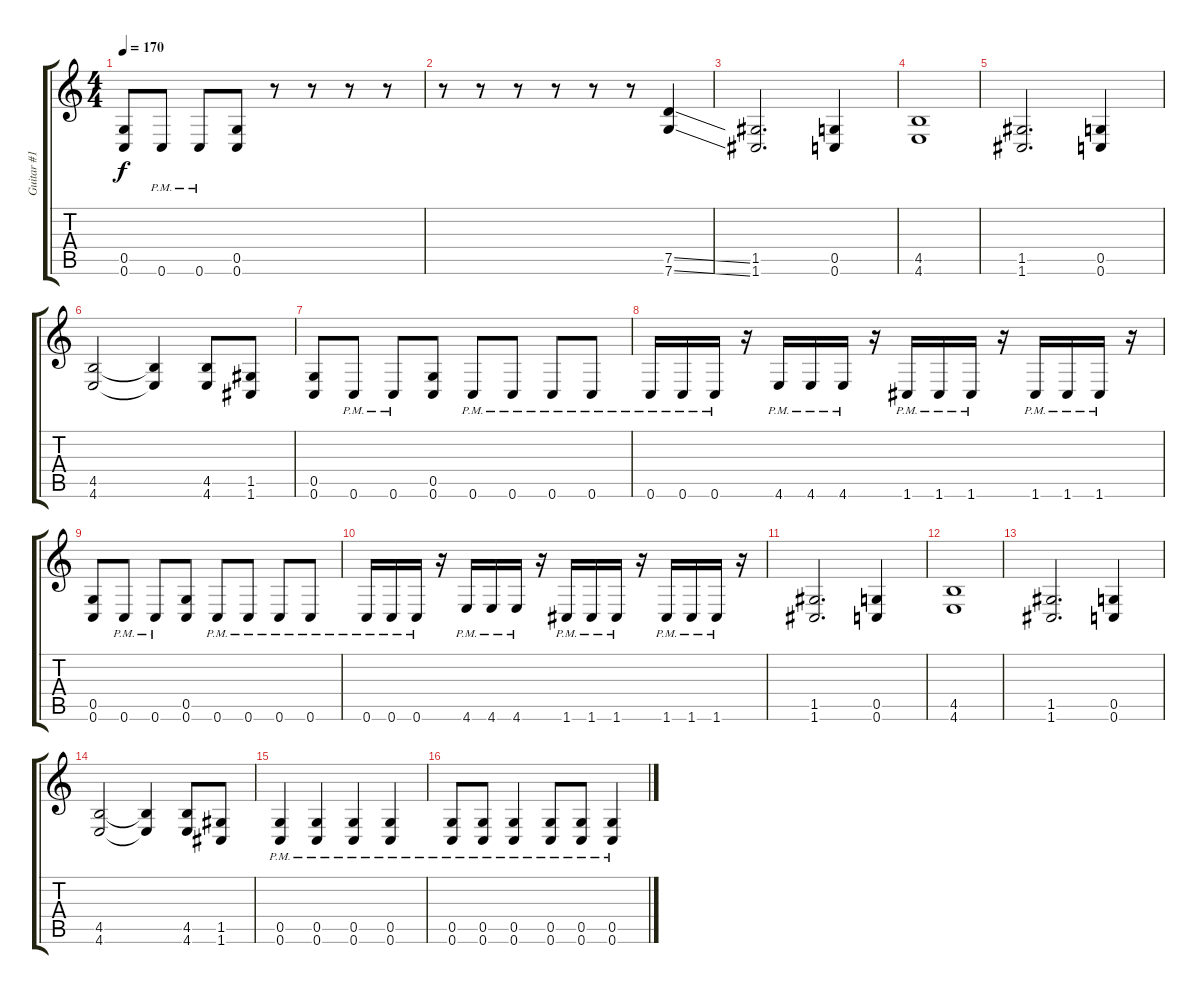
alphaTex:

\track ("Guitar #1 [Rob McCarthy]" "Guitar #1 ") {instrument distortionguitar}
\staff {score tabs}
\tuning (D4 A3 F3 C3 G2 C2) {hide}
\ts (4 4)
\tempo 170
\clef g2
\ks c
(0.5 0.6).8{dy f} 0.6{pm}.8 0.6{pm}.8 (0.5 0.6).8 r.8 r.8 r.8 r.8 |
r.8 r.8 r.8 r.8 r.8 r.8 (7.5{ss} 7.6{ss}).4 |
(1.5 1.6).2{d} (0.5 0.6).4 |
(4.5 4.6).1 |
(1.5 1.6).2{d} (0.5 0.6).4 |
(4.5 4.6).2 (4.5{t} 4.6{t}).4 (4.5 4.6).8 (1.5 1.6).8 |
(0.5 0.6).8 0.6{pm}.8 0.6{pm}.8 (0.5 0.6).8 0.6{pm}.8 0.6{pm}.8 0.6{pm}.8 0.6{pm}.8 |
0.6{pm}.16 0.6{pm}.16 0.6{pm}.16 r.16 4.6{pm}.16 4.6{pm}.16 4.6{pm}.16 r.16 1.6{pm}.16 1.6{pm}.16 1.6{pm}.16 r.16 1.6{pm}.16 1.6{pm}.16 1.6{pm}.16 r.16 |
(0.5 0.6).8 0.6{pm}.8 0.6{pm}.8 (0.5 0.6).8 0.6{pm}.8 0.6{pm}.8 0.6{pm}.8 0.6{pm}.8 |
0.6{pm}.16 0.6{pm}.16 0.6{pm}.16 r.16 4.6{pm}.16 4.6{pm}.16 4.6{pm}.16 r.16 1.6{pm}.16 1.6{pm}.16 1.6{pm}.16 r.16 1.6{pm}.16 1.6{pm}.16 1.6{pm}.16 r.16 |
(1.5 1.6).2{d} (0.5 0.6).4 |
(4.5 4.6).1 |
(1.5 1.6).2{d} (0.5 0.6).4 |
(4.5 4.6).2 (4.5{t} 4.6{t}).4 (4.5 4.6).8 (1.5 1.6).8 |
(0.5{pm} 0.6{pm}).4 (0.5{pm} 0.6{pm}).4 (0.5{pm} 0.6{pm}).4 (0.5{pm} 0.6{pm}).4 |
(0.5{pm} 0.6{pm}).8 (0.5{pm} 0.6{pm}).8 (0.5{pm} 0.6{pm}).4 (0.5{pm} 0.6{pm}).8 (0.5{pm} 0.6{pm}).8 (0.5{pm} 0.6{pm}).4
